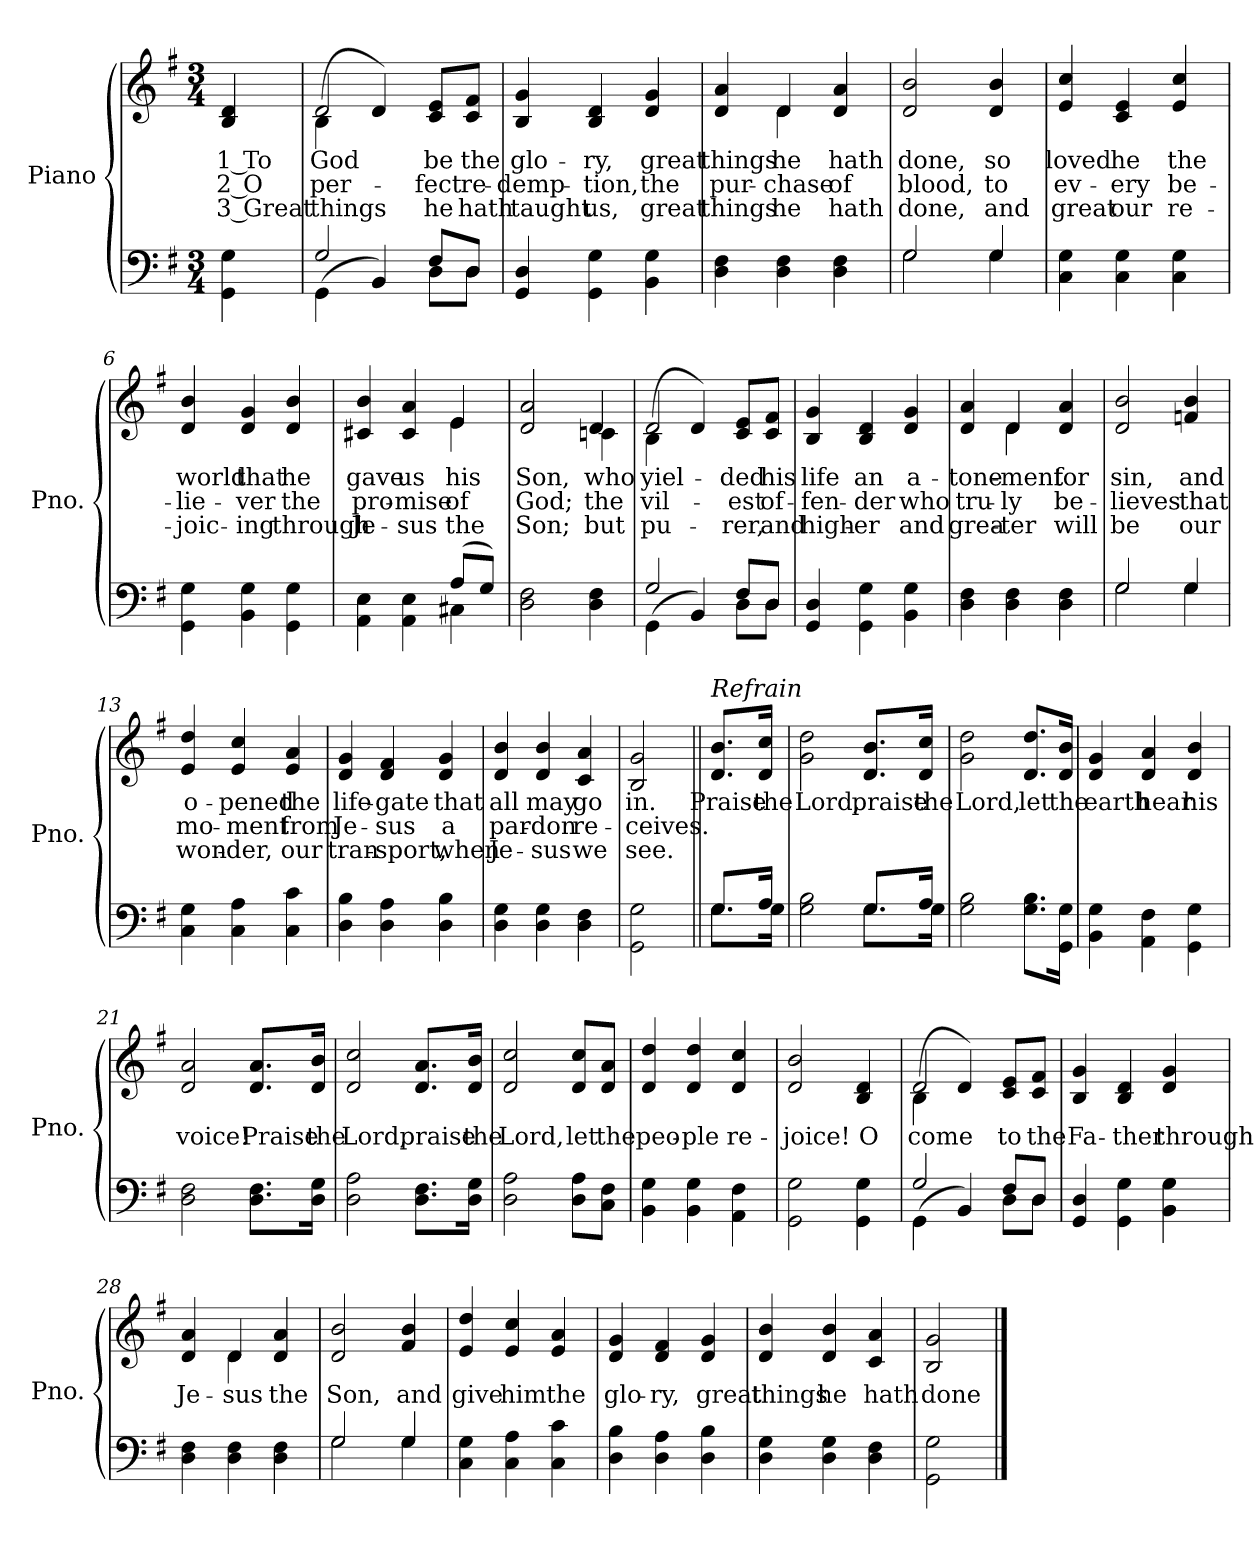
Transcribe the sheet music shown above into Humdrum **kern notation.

**kern	**kern	**text	**text	**text
*part2	*part1	*part1	*part1	*part1
*staff2	*staff1	*staff1	*staff1	*staff1
*I"Piano	*I"Piano	*	*	*
*I'Pno.	*I'Pno.	*	*	*
!!LO:PB:g=z
*clefF4	*clefG2	*	*	*
*k[f#]	*k[f#]	*	*	*
*G:	*G:	*	*	*
*M3/4	*M3/4	*	*	*
=	=	=	=	=
!	!	!LO:LY:b:color=#000000	!LO:LY:b:color=#000000	!LO:LY:b:color=#000000
4GGi\ 4Gi	4Bi/ 4di	1 To	2 O	3 Great
=1	=1	=1	=1	=1
*^	*	*	*	*
!	!	!	!LO:LY:b:color=#000000	!LO:LY:b:color=#000000	!LO:LY:b:color=#000000
*	*	*^	*	*	*
2Gi/	(4GGi\	2di/	(4Bi\	God	per-	things
.	4BBi/)	.	4di/)	.	.	.
!	!	!	!	!LO:LY:b:color=#000000	!LO:LY:b:color=#000000	!LO:LY:b:color=#000000
8F#i/L	8Di\L	8ci/ 8eiL	4ryy	be	-fect	he
!	!	!	!	!LO:LY:b:color=#000000	!LO:LY:b:color=#000000	!LO:LY:b:color=#000000
8Di/J	8Di\J	8ci/ 8f#iJ	.	the	re-	hath
*	*	*v	*v	*	*	*
=2	=2	=2	=2	=2	=2
!	!	!	!LO:LY:b:color=#000000	!LO:LY:b:color=#000000	!LO:LY:b:color=#000000
*v	*v	*	*	*	*
4GGi/ 4Di	4Bi/ 4gi	glo-	-demp-	taught
!	!	!LO:LY:b:color=#000000	!LO:LY:b:color=#000000	!LO:LY:b:color=#000000
4GGi\ 4Gi	4Bi/ 4di	-ry,	-tion,	us,
!	!	!LO:LY:b:color=#000000	!LO:LY:b:color=#000000	!LO:LY:b:color=#000000
4BBi\ 4Gi	4di/ 4gi	great	the	great
=3	=3	=3	=3	=3
!	!	!LO:LY:b:color=#000000	!LO:LY:b:color=#000000	!LO:LY:b:color=#000000
*	*^	*	*	*
4Di\ 4F#i	4di/ 4ai	4ryy	things	pur-	things
!	!	!	!LO:LY:b:color=#000000	!LO:LY:b:color=#000000	!LO:LY:b:color=#000000
4Di\ 4F#i	4di/	4di\	he	-chase	he
!	!	!	!LO:LY:b:color=#000000	!LO:LY:b:color=#000000	!LO:LY:b:color=#000000
4Di\ 4F#i	4di/ 4ai	4ryy	hath	of	hath
=4	=4	=4	=4	=4	=4
*^	*	*	*	*	*
!	!	!	!	!LO:LY:b:color=#000000	!LO:LY:b:color=#000000	!LO:LY:b:color=#000000
*	*	*v	*v	*	*	*
2Gi/	2Gi\	2di/ 2bi	done,	blood,	done,
!	!	!	!LO:LY:b:color=#000000	!LO:LY:b:color=#000000	!LO:LY:b:color=#000000
4Gi/	4Gi\	4di/ 4bi	so	to	and
=5	=5	=5	=5	=5	=5
!	!	!	!LO:LY:b:color=#000000	!LO:LY:b:color=#000000	!LO:LY:b:color=#000000
*v	*v	*	*	*	*
4Ci\ 4Gi	4ei/ 4cci	loved	ev-	great
!	!	!LO:LY:b:color=#000000	!LO:LY:b:color=#000000	!LO:LY:b:color=#000000
4Ci\ 4Gi	4ci/ 4ei	he	-ery	our
!	!	!LO:LY:b:color=#000000	!LO:LY:b:color=#000000	!LO:LY:b:color=#000000
4Ci\ 4Gi	4ei/ 4cci	the	be-	re-
!!LO:LB:g=z
=6	=6	=6	=6	=6
!	!	!LO:LY:b:color=#000000	!LO:LY:b:color=#000000	!LO:LY:b:color=#000000
4GGi\ 4Gi	4di/ 4bi	world	-lie-	-joic-
!	!	!LO:LY:b:color=#000000	!LO:LY:b:color=#000000	!LO:LY:b:color=#000000
4BBi\ 4Gi	4di/ 4gi	that	-ver	-ing
!	!	!LO:LY:b:color=#000000	!LO:LY:b:color=#000000	!LO:LY:b:color=#000000
4GGi\ 4Gi	4di/ 4bi	he	the	through
=7	=7	=7	=7	=7
*^	*	*	*	*
!	!	!	!LO:LY:b:color=#000000	!LO:LY:b:color=#000000	!LO:LY:b:color=#000000
*	*	*^	*	*	*
4AAi\ 4Ei	2ryy	4c#Xi/ 4bi	2ryy	gave	pro-	Je-
!	!	!	!	!LO:LY:b:color=#000000	!LO:LY:b:color=#000000	!LO:LY:b:color=#000000
4AAi\ 4Ei	.	4c#i/ 4ai	.	us	-mise	-sus
!	!	!	!	!LO:LY:b:color=#000000	!LO:LY:b:color=#000000	!LO:LY:b:color=#000000
(8Ai/L	4C#Xi\	4ei/	4ei\	his	of	the
8Gi/J)	.	.	.	.	.	.
*v	*v	*	*	*	*	*
=8	=8	=8	=8	=8	=8
!	!	!	!LO:LY:b:color=#000000	!LO:LY:b:color=#000000	!LO:LY:b:color=#000000
2Di\ 2F#i	2di/ 2ai	2ryy	Son,	God;	Son;
!	!	!	!LO:LY:b:color=#000000	!LO:LY:b:color=#000000	!LO:LY:b:color=#000000
4Di\ 4F#i	4di/	4cni\	who	the	but
=9	=9	=9	=9	=9	=9
*^	*	*	*	*	*
!	!	!	!	!LO:LY:b:color=#000000	!LO:LY:b:color=#000000	!LO:LY:b:color=#000000
2Gi/	(4GGi\	2di/	(4Bi\	yiel-	vil-	pu-
.	4BBi/)	.	4di/)	.	.	.
!	!	!	!	!LO:LY:b:color=#000000	!LO:LY:b:color=#000000	!LO:LY:b:color=#000000
8F#i/L	8Di\L	8ci/ 8eiL	4ryy	-ded	-est	-rer,
!	!	!	!	!LO:LY:b:color=#000000	!LO:LY:b:color=#000000	!LO:LY:b:color=#000000
8Di/J	8Di\J	8ci/ 8f#iJ	.	his	of-	and
*	*	*v	*v	*	*	*
=10	=10	=10	=10	=10	=10
!	!	!	!LO:LY:b:color=#000000	!LO:LY:b:color=#000000	!LO:LY:b:color=#000000
*v	*v	*	*	*	*
4GGi/ 4Di	4Bi/ 4gi	life	-fen-	high-
!	!	!LO:LY:b:color=#000000	!LO:LY:b:color=#000000	!LO:LY:b:color=#000000
4GGi\ 4Gi	4Bi/ 4di	an	-der	-er
!	!	!LO:LY:b:color=#000000	!LO:LY:b:color=#000000	!LO:LY:b:color=#000000
4BBi\ 4Gi	4di/ 4gi	a-	who	and
!!LO:LB:g=z
=11	=11	=11	=11	=11
!	!	!LO:LY:b:color=#000000	!LO:LY:b:color=#000000	!LO:LY:b:color=#000000
*	*^	*	*	*
4Di\ 4F#i	4di/ 4ai	4ryy	-tone-	tru-	grea-
!	!	!	!LO:LY:b:color=#000000	!LO:LY:b:color=#000000	!LO:LY:b:color=#000000
4Di\ 4F#i	4di/	4di\	-ment	-ly	-ter
!	!	!	!LO:LY:b:color=#000000	!LO:LY:b:color=#000000	!LO:LY:b:color=#000000
4Di\ 4F#i	4di/ 4ai	4ryy	for	be-	will
=12	=12	=12	=12	=12	=12
*^	*	*	*	*	*
!	!	!	!	!LO:LY:b:color=#000000	!LO:LY:b:color=#000000	!LO:LY:b:color=#000000
*	*	*v	*v	*	*	*
2Gi/	2Gi\	2di/ 2bi	sin,	-lieves	be
!	!	!	!LO:LY:b:color=#000000	!LO:LY:b:color=#000000	!LO:LY:b:color=#000000
4Gi/	4Gi\	4fni/ 4bi	and	that	our
=13	=13	=13	=13	=13	=13
!	!	!	!LO:LY:b:color=#000000	!LO:LY:b:color=#000000	!LO:LY:b:color=#000000
*v	*v	*	*	*	*
4Ci\ 4Gi	4ei/ 4ddi	o-	mo-	won-
!	!	!LO:LY:b:color=#000000	!LO:LY:b:color=#000000	!LO:LY:b:color=#000000
4Ci\ 4Ai	4ei/ 4cci	-pened	-ment	-der,
!	!	!LO:LY:b:color=#000000	!LO:LY:b:color=#000000	!LO:LY:b:color=#000000
4Ci\ 4ci	4ei/ 4ai	the	from	our
=14	=14	=14	=14	=14
!	!	!LO:LY:b:color=#000000	!LO:LY:b:color=#000000	!LO:LY:b:color=#000000
4Di\ 4Bi	4di/ 4gi	life-	Je-	tran-
!	!	!LO:LY:b:color=#000000	!LO:LY:b:color=#000000	!LO:LY:b:color=#000000
4Di\ 4Ai	4di/ 4f#i	-gate	-sus	-sport,
!	!	!LO:LY:b:color=#000000	!LO:LY:b:color=#000000	!LO:LY:b:color=#000000
4Di\ 4Bi	4di/ 4gi	that	a	when
=15	=15	=15	=15	=15
!	!	!LO:LY:b:color=#000000	!LO:LY:b:color=#000000	!LO:LY:b:color=#000000
4Di\ 4Gi	4di/ 4bi	all	par-	Je-
!	!	!LO:LY:b:color=#000000	!LO:LY:b:color=#000000	!LO:LY:b:color=#000000
4Di\ 4Gi	4di/ 4bi	may	-don	-sus
!	!	!LO:LY:b:color=#000000	!LO:LY:b:color=#000000	!LO:LY:b:color=#000000
4Di\ 4F#i	4ci/ 4ai	go	re-	we
=16	=16	=16	=16	=16
!	!	!LO:LY:b:color=#000000	!LO:LY:b:color=#000000	!LO:LY:b:color=#000000
2GGi\ 2Gi	2Bi/ 2gi	in.	-ceives.	see.
!!LO:LB:g=z
=17||	=17||	=17||	=17||	=17||
*^	*	*	*	*
!	!	!LO:TX:a:i:t=Refrain	!	!	!
!	!	!	!LO:LY:b:color=#000000	!	!
8.Gi/L	8.Gi\L	8.di/ 8.biL	Praise	.	.
!	!	!	!LO:LY:b:color=#000000	!	!
16Ai/J	16Gi\J	16di/ 16cciJ	the	.	.
=18	=18	=18	=18	=18	=18
!	!	!	!LO:LY:b:color=#000000	!	!
2Gi\ 2Bi	2ryy	2gi\ 2ddi	Lord,	.	.
!	!	!	!LO:LY:b:color=#000000	!	!
8.Gi/L	8.Gi\L	8.di/ 8.biL	praise	.	.
!	!	!	!LO:LY:b:color=#000000	!	!
16Ai/J	16Gi\J	16di/ 16cciJ	the	.	.
=19	=19	=19	=19	=19	=19
!	!	!	!LO:LY:b:color=#000000	!	!
*v	*v	*	*	*	*
2Gi\ 2Bi	2gi\ 2ddi	Lord,	.	.
!	!	!LO:LY:b:color=#000000	!	!
8.Gi\ 8.BiL	8.di/ 8.ddiL	let	.	.
!	!	!LO:LY:b:color=#000000	!	!
16GGi\ 16GiJ	16di/ 16biJ	the	.	.
=20	=20	=20	=20	=20
!	!	!LO:LY:b:color=#000000	!	!
4BBi\ 4Gi	4di/ 4gi	earth	.	.
!	!	!LO:LY:b:color=#000000	!	!
4AAi\ 4F#i	4di/ 4ai	hear	.	.
!	!	!LO:LY:b:color=#000000	!	!
4GGi\ 4Gi	4di/ 4bi	his	.	.
=21	=21	=21	=21	=21
!	!	!LO:LY:b:color=#000000	!	!
2Di\ 2F#i	2di/ 2ai	voice!	.	.
!	!	!LO:LY:b:color=#000000	!	!
8.Di\ 8.F#iL	8.di/ 8.aiL	Praise	.	.
!	!	!LO:LY:b:color=#000000	!	!
16Di\ 16GiJ	16di/ 16biJ	the	.	.
=22	=22	=22	=22	=22
!	!	!LO:LY:b:color=#000000	!	!
2Di\ 2Ai	2di/ 2cci	Lord,	.	.
!	!	!LO:LY:b:color=#000000	!	!
8.Di\ 8.F#iL	8.di/ 8.aiL	praise	.	.
!	!	!LO:LY:b:color=#000000	!	!
16Di\ 16GiJ	16di/ 16biJ	the	.	.
!!LO:PB:g=z
=23	=23	=23	=23	=23
!	!	!LO:LY:b:color=#000000	!	!
2Di\ 2Ai	2di/ 2cci	Lord,	.	.
!	!	!LO:LY:b:color=#000000	!	!
8Di\ 8AiL	8di/ 8cciL	let	.	.
!	!	!LO:LY:b:color=#000000	!	!
8Ci\ 8F#iJ	8di/ 8aiJ	the	.	.
=24	=24	=24	=24	=24
!	!	!LO:LY:b:color=#000000	!	!
4BBi\ 4Gi	4di/ 4ddi	peo-	.	.
!	!	!LO:LY:b:color=#000000	!	!
4BBi\ 4Gi	4di/ 4ddi	-ple	.	.
!	!	!LO:LY:b:color=#000000	!	!
4AAi\ 4F#i	4di/ 4cci	re-	.	.
=25	=25	=25	=25	=25
!	!	!LO:LY:b:color=#000000	!	!
2GGi\ 2Gi	2di/ 2bi	-joice!	.	.
!	!	!LO:LY:b:color=#000000	!	!
4GGi\ 4Gi	4Bi/ 4di	O	.	.
=26	=26	=26	=26	=26
*^	*	*	*	*
!	!	!	!LO:LY:b:color=#000000	!	!
*	*	*^	*	*	*
2Gi/	(4GGi\	2di/	(4Bi\	come	.	.
.	4BBi/)	.	4di/)	.	.	.
!	!	!	!	!LO:LY:b:color=#000000	!	!
8F#i/L	8Di\L	8ci/ 8eiL	4ryy	to	.	.
!	!	!	!	!LO:LY:b:color=#000000	!	!
8Di/J	8Di\J	8ci/ 8f#iJ	.	the	.	.
*	*	*v	*v	*	*	*
=27	=27	=27	=27	=27	=27
!	!	!	!LO:LY:b:color=#000000	!	!
*v	*v	*	*	*	*
4GGi/ 4Di	4Bi/ 4gi	Fa-	.	.
!	!	!LO:LY:b:color=#000000	!	!
4GGi\ 4Gi	4Bi/ 4di	-ther	.	.
!	!	!LO:LY:b:color=#000000	!	!
4BBi\ 4Gi	4di/ 4gi	through	.	.
!!LO:LB:g=z
=28	=28	=28	=28	=28
!	!	!LO:LY:b:color=#000000	!	!
*	*^	*	*	*
4Di\ 4F#i	4di/ 4ai	4ryy	Je-	.	.
!	!	!	!LO:LY:b:color=#000000	!	!
4Di\ 4F#i	4di/	4di\	-sus	.	.
!	!	!	!LO:LY:b:color=#000000	!	!
4Di\ 4F#i	4di/ 4ai	4ryy	the	.	.
=29	=29	=29	=29	=29	=29
*^	*	*	*	*	*
!	!	!	!	!LO:LY:b:color=#000000	!	!
*	*	*v	*v	*	*	*
2Gi/	2Gi\	2di/ 2bi	Son,	.	.
!	!	!	!LO:LY:b:color=#000000	!	!
4Gi/	4Gi\	4f#i/ 4bi	and	.	.
=30	=30	=30	=30	=30	=30
!	!	!	!LO:LY:b:color=#000000	!	!
*v	*v	*	*	*	*
4Ci\ 4Gi	4ei/ 4ddi	give	.	.
!	!	!LO:LY:b:color=#000000	!	!
4Ci\ 4Ai	4ei/ 4cci	him	.	.
!	!	!LO:LY:b:color=#000000	!	!
4Ci\ 4ci	4ei/ 4ai	the	.	.
=31	=31	=31	=31	=31
!	!	!LO:LY:b:color=#000000	!	!
4Di\ 4Bi	4di/ 4gi	glo-	.	.
!	!	!LO:LY:b:color=#000000	!	!
4Di\ 4Ai	4di/ 4f#i	-ry,	.	.
!	!	!LO:LY:b:color=#000000	!	!
4Di\ 4Bi	4di/ 4gi	great	.	.
=32	=32	=32	=32	=32
!	!	!LO:LY:b:color=#000000	!	!
4Di\ 4Gi	4di/ 4bi	things	.	.
!	!	!LO:LY:b:color=#000000	!	!
4Di\ 4Gi	4di/ 4bi	he	.	.
!	!	!LO:LY:b:color=#000000	!	!
4Di\ 4F#i	4ci/ 4ai	hath	.	.
=33	=33	=33	=33	=33
!	!	!LO:LY:b:color=#000000	!	!
2GGi\ 2Gi	2Bi/ 2gi	done	.	.
==	==	==	==	==
*-	*-	*-	*-	*-
